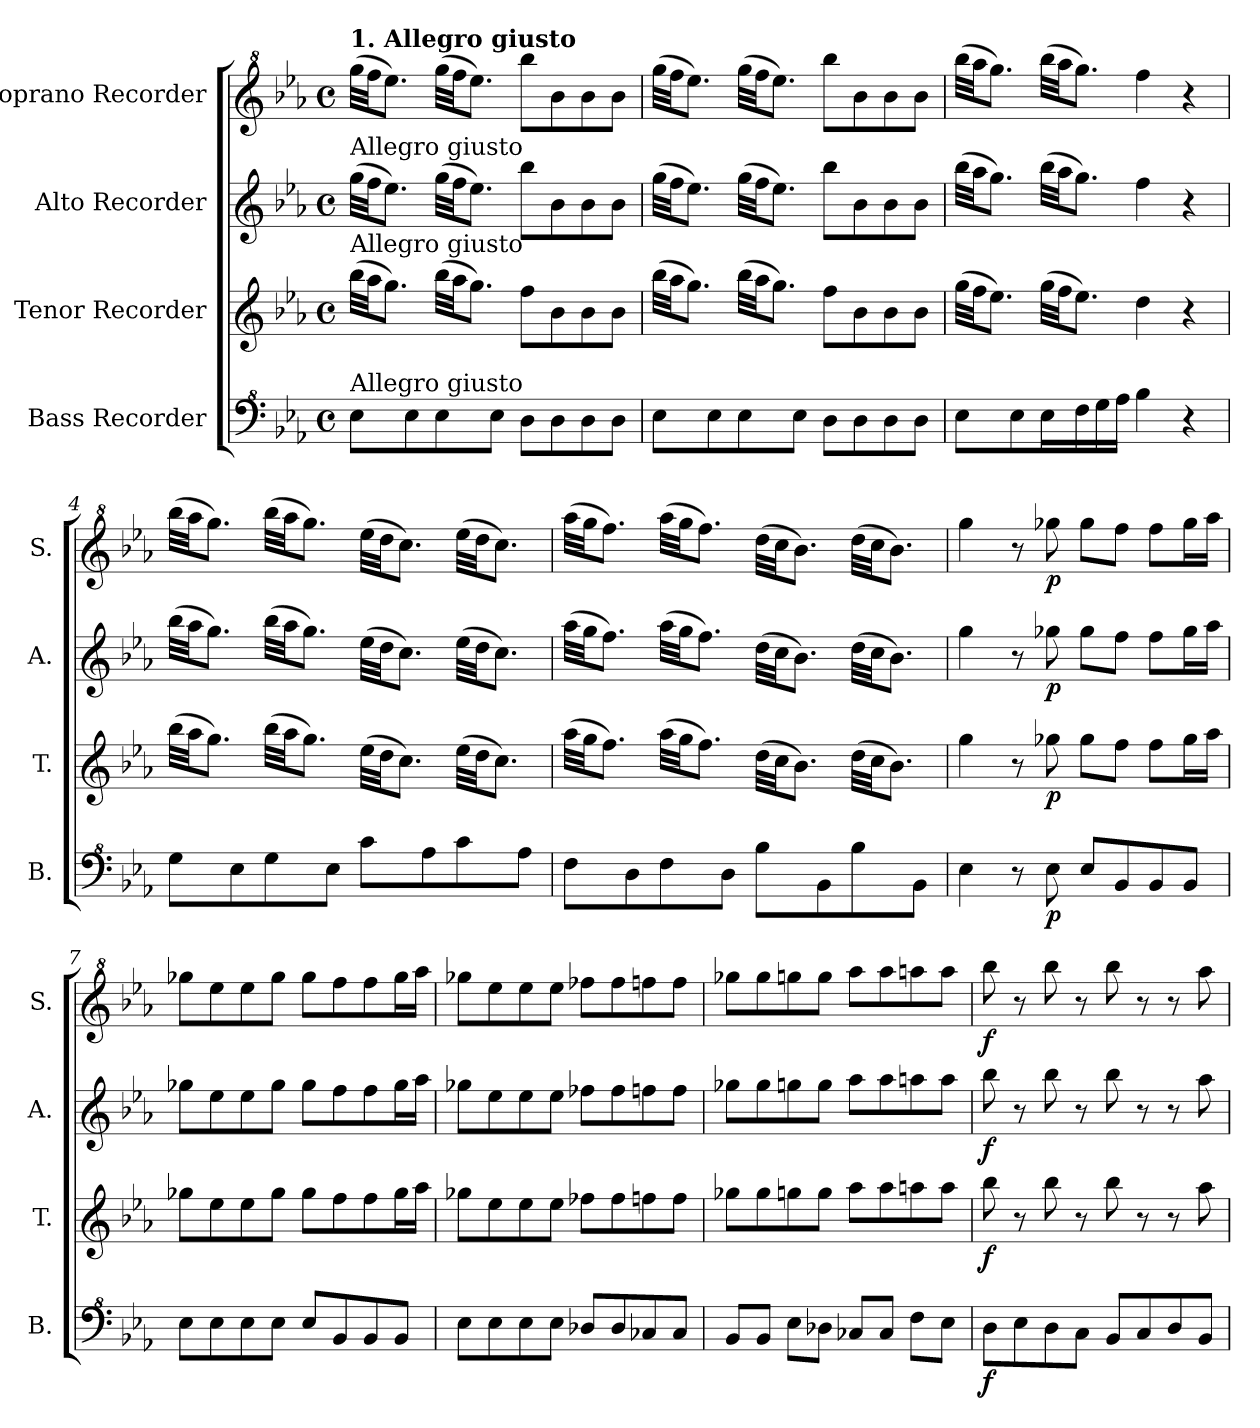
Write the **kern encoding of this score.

**kern	**dynam	**kern	**dynam	**kern	**dynam	**kern	**dynam
*part4	*part4	*part3	*part3	*part2	*part2	*part1	*part1
*staff4	*staff4	*staff3	*staff3	*staff2	*staff2	*staff1	*staff1
*I"Bass Recorder	*	*I"Tenor Recorder	*	*I"Alto Recorder	*	*I"Soprano Recorder	*
*I'B.	*	*I'T.	*	*I'A.	*	*I'S.	*
*clefF^4	*	*clefG2	*	*clefG2	*	*clefG^2	*
*k[b-e-a-]	*	*k[b-e-a-]	*	*k[b-e-a-]	*	*k[b-e-a-]	*
*M4/4	*	*M4/4	*	*M4/4	*	*M4/4	*
*met(c)	*	*met(c)	*	*met(c)	*	*met(c)	*
*MM96	*	*MM96	*	*MM96	*	*MM96	*
=1	=1	=1	=1	=1	=1	=1	=1
!	!	!	!	!	!	!LO:TX:a:B:t=1. Allegro giusto	!
!	!	!	!	!LO:TX:a:t=Allegro giusto	!	!	!
!	!	!LO:TX:a:t=Allegro giusto	!	!	!	!	!
!LO:TX:a:t=Allegro giusto	!	!	!	!	!	!	!
8e-\L	.	(32bb-\LLL	.	(32gg\LLL	.	(32ggg\LLL	.
.	.	32aa-\JJ	.	32ff\JJ	.	32fff\JJ	.
.	.	8.gg\J)	.	8.ee-\J)	.	8.eee-\J)	.
8e-\	.	.	.	.	.	.	.
8e-\	.	(32bb-\LLL	.	(32gg\LLL	.	(32ggg\LLL	.
.	.	32aa-\JJ	.	32ff\JJ	.	32fff\JJ	.
.	.	8.gg\J)	.	8.ee-\J)	.	8.eee-\J)	.
8e-\J	.	.	.	.	.	.	.
8d\L	.	8ff\L	.	8bb-\L	.	8bbb-\L	.
8d\	.	8b-\	.	8b-\	.	8bb-\	.
8d\	.	8b-\	.	8b-\	.	8bb-\	.
8d\J	.	8b-\J	.	8b-\J	.	8bb-\J	.
=2	=2	=2	=2	=2	=2	=2	=2
8e-\L	.	(32bb-\LLL	.	(32gg\LLL	.	(32ggg\LLL	.
.	.	32aa-\JJ	.	32ff\JJ	.	32fff\JJ	.
.	.	8.gg\J)	.	8.ee-\J)	.	8.eee-\J)	.
8e-\	.	.	.	.	.	.	.
8e-\	.	(32bb-\LLL	.	(32gg\LLL	.	(32ggg\LLL	.
.	.	32aa-\JJ	.	32ff\JJ	.	32fff\JJ	.
.	.	8.gg\J)	.	8.ee-\J)	.	8.eee-\J)	.
8e-\J	.	.	.	.	.	.	.
8d\L	.	8ff\L	.	8bb-\L	.	8bbb-\L	.
8d\	.	8b-\	.	8b-\	.	8bb-\	.
8d\	.	8b-\	.	8b-\	.	8bb-\	.
8d\J	.	8b-\J	.	8b-\J	.	8bb-\J	.
=3	=3	=3	=3	=3	=3	=3	=3
8e-\L	.	(32gg\LLL	.	(32bb-\LLL	.	(32bbb-\LLL	.
.	.	32ff\JJ	.	32aa-\JJ	.	32aaa-\JJ	.
.	.	8.ee-\J)	.	8.gg\J)	.	8.ggg\J)	.
8e-\	.	.	.	.	.	.	.
16e-\L	.	(32gg\LLL	.	(32bb-\LLL	.	(32bbb-\LLL	.
.	.	32ff\JJ	.	32aa-\JJ	.	32aaa-\JJ	.
16f\	.	8.ee-\J)	.	8.gg\J)	.	8.ggg\J)	.
16g\	.	.	.	.	.	.	.
16a-\JJ	.	.	.	.	.	.	.
4b-\	.	4dd\	.	4ff\	.	4fff\	.
4r	.	4r	.	4r	.	4r	.
=4	=4	=4	=4	=4	=4	=4	=4
8g\L	.	(32bb-\LLL	.	(32bb-\LLL	.	(32bbb-\LLL	.
.	.	32aa-\JJ	.	32aa-\JJ	.	32aaa-\JJ	.
.	.	8.gg\J)	.	8.gg\J)	.	8.ggg\J)	.
8e-\	.	.	.	.	.	.	.
8g\	.	(32bb-\LLL	.	(32bb-\LLL	.	(32bbb-\LLL	.
.	.	32aa-\JJ	.	32aa-\JJ	.	32aaa-\JJ	.
.	.	8.gg\J)	.	8.gg\J)	.	8.ggg\J)	.
8e-\J	.	.	.	.	.	.	.
8cc\L	.	(32ee-\LLL	.	(32ee-\LLL	.	(32eee-\LLL	.
.	.	32dd\JJ	.	32dd\JJ	.	32ddd\JJ	.
.	.	8.cc\J)	.	8.cc\J)	.	8.ccc\J)	.
8a-\	.	.	.	.	.	.	.
8cc\	.	(32ee-\LLL	.	(32ee-\LLL	.	(32eee-\LLL	.
.	.	32dd\JJ	.	32dd\JJ	.	32ddd\JJ	.
.	.	8.cc\J)	.	8.cc\J)	.	8.ccc\J)	.
8a-\J	.	.	.	.	.	.	.
=5	=5	=5	=5	=5	=5	=5	=5
8f\L	.	(32aa-\LLL	.	(32aa-\LLL	.	(32aaa-\LLL	.
.	.	32gg\JJ	.	32gg\JJ	.	32ggg\JJ	.
.	.	8.ff\J)	.	8.ff\J)	.	8.fff\J)	.
8d\	.	.	.	.	.	.	.
8f\	.	(32aa-\LLL	.	(32aa-\LLL	.	(32aaa-\LLL	.
.	.	32gg\JJ	.	32gg\JJ	.	32ggg\JJ	.
.	.	8.ff\J)	.	8.ff\J)	.	8.fff\J)	.
8d\J	.	.	.	.	.	.	.
8b-\L	.	(32dd\LLL	.	(32dd\LLL	.	(32ddd\LLL	.
.	.	32cc\JJ	.	32cc\JJ	.	32ccc\JJ	.
.	.	8.b-\J)	.	8.b-\J)	.	8.bb-\J)	.
8B-\	.	.	.	.	.	.	.
8b-\	.	(32dd\LLL	.	(32dd\LLL	.	(32ddd\LLL	.
.	.	32cc\JJ	.	32cc\JJ	.	32ccc\JJ	.
.	.	8.b-\J)	.	8.b-\J)	.	8.bb-\J)	.
8B-\J	.	.	.	.	.	.	.
=6	=6	=6	=6	=6	=6	=6	=6
4e-\	.	4gg\	.	4gg\	.	4ggg\	.
8r	.	8r	.	8r	.	8r	.
!	!LO:DY:b	!	!LO:DY:b	!	!LO:DY:b	!	!LO:DY:b
8e-\	p	8gg-X\	p	8gg-X\	p	8ggg-X\	p
8e-/L	.	8gg-\L	.	8gg-\L	.	8ggg-\L	.
8B-/	.	8ff\J	.	8ff\J	.	8fff\J	.
8B-/	.	8ff\L	.	8ff\L	.	8fff\L	.
8B-/J	.	16gg-\L	.	16gg-\L	.	16ggg-\L	.
.	.	16aa-\JJ	.	16aa-\JJ	.	16aaa-\JJ	.
!!LO:LB:g=z
=7	=7	=7	=7	=7	=7	=7	=7
8e-\L	.	8gg-X\L	.	8gg-X\L	.	8ggg-X\L	.
8e-\	.	8ee-\	.	8ee-\	.	8eee-\	.
8e-\	.	8ee-\	.	8ee-\	.	8eee-\	.
8e-\J	.	8gg-\J	.	8gg-\J	.	8ggg-\J	.
8e-/L	.	8gg-\L	.	8gg-\L	.	8ggg-\L	.
8B-/	.	8ff\	.	8ff\	.	8fff\	.
8B-/	.	8ff\	.	8ff\	.	8fff\	.
8B-/J	.	16gg-\L	.	16gg-\L	.	16ggg-\L	.
.	.	16aa-\JJ	.	16aa-\JJ	.	16aaa-\JJ	.
=8	=8	=8	=8	=8	=8	=8	=8
8e-\L	.	8gg-X\L	.	8gg-X\L	.	8ggg-X\L	.
8e-\	.	8ee-\	.	8ee-\	.	8eee-\	.
8e-\	.	8ee-\	.	8ee-\	.	8eee-\	.
8e-\J	.	8ee-\J	.	8ee-\J	.	8eee-\J	.
8d-X/L	.	8ff-X\L	.	8ff-X\L	.	8fff-X\L	.
8d-/	.	8ff-\	.	8ff-\	.	8fff-\	.
8c-X/	.	8ffn\	.	8ffn\	.	8fffn\	.
8c-/J	.	8ff\J	.	8ff\J	.	8fff\J	.
=9	=9	=9	=9	=9	=9	=9	=9
8B-/L	.	8gg-X\L	.	8gg-X\L	.	8ggg-X\L	.
8B-/J	.	8gg-\	.	8gg-\	.	8ggg-\	.
8e-\L	.	8ggn\	.	8ggn\	.	8gggn\	.
8d-X\J	.	8gg\J	.	8gg\J	.	8ggg\J	.
8c-X/L	.	8aa-\L	.	8aa-\L	.	8aaa-\L	.
8c-/J	.	8aa-\	.	8aa-\	.	8aaa-\	.
8f\L	.	8aan\	.	8aan\	.	8aaan\	.
8e-\J	.	8aa\J	.	8aa\J	.	8aaa\J	.
=10	=10	=10	=10	=10	=10	=10	=10
!	!LO:DY:b	!	!LO:DY:b	!	!LO:DY:b	!	!LO:DY:b
8d\L	f	8bb-\	f	8bb-\	f	8bbb-\	f
8e-\	.	8r	.	8r	.	8r	.
8d\	.	8bb-\	.	8bb-\	.	8bbb-\	.
8c\J	.	8r	.	8r	.	8r	.
8B-/L	.	8bb-\	.	8bb-\	.	8bbb-\	.
8c/	.	8r	.	8r	.	8r	.
8d/	.	8r	.	8r	.	8r	.
8B-/J	.	8aa-\	.	8aa-\	.	8aaa-\	.
=	=	=	=	=	=	=	=
*-	*-	*-	*-	*-	*-	*-	*-
